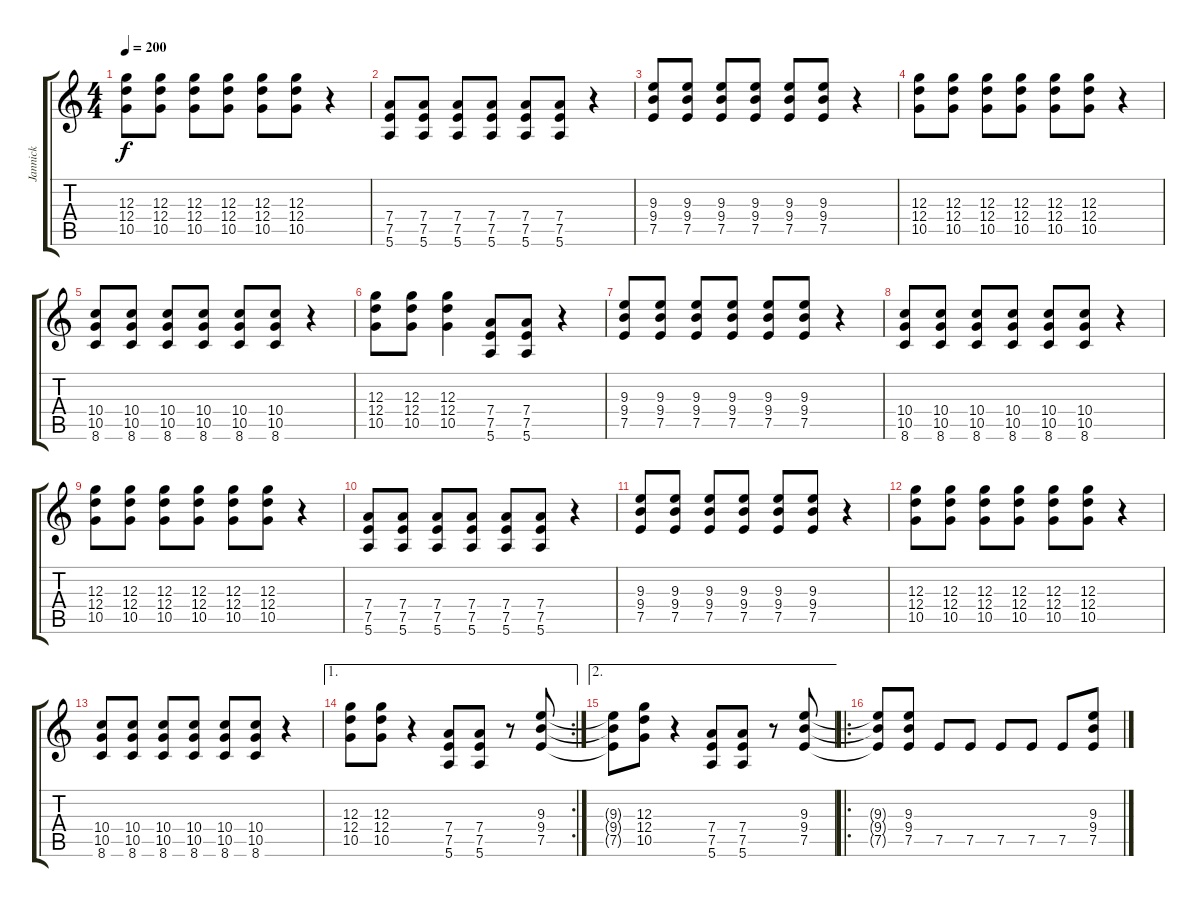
\track ("Jannick" "Jannick") {instrument distortionguitar}
\staff {score tabs}
\tuning (E4 B3 G3 D3 A2 E2) {hide}
\ts (4 4)
\tempo 200
\clef g2
\ks c
(12.3 12.4 10.5).8{dy f} (12.3 12.4 10.5).8 (12.3 12.4 10.5).8 (12.3 12.4 10.5).8 (12.3 12.4 10.5).8 (12.3 12.4 10.5).8 r.4 |
(7.4 7.5 5.6).8 (7.4 7.5 5.6).8 (7.4 7.5 5.6).8 (7.4 7.5 5.6).8 (7.4 7.5 5.6).8 (7.4 7.5 5.6).8 r.4 |
(9.3 9.4 7.5).8 (9.3 9.4 7.5).8 (9.3 9.4 7.5).8 (9.3 9.4 7.5).8 (9.3 9.4 7.5).8 (9.3 9.4 7.5).8 r.4 |
(12.3 12.4 10.5).8 (12.3 12.4 10.5).8 (12.3 12.4 10.5).8 (12.3 12.4 10.5).8 (12.3 12.4 10.5).8 (12.3 12.4 10.5).8 r.4 |
(10.4 10.5 8.6).8 (10.4 10.5 8.6).8 (10.4 10.5 8.6).8 (10.4 10.5 8.6).8 (10.4 10.5 8.6).8 (10.4 10.5 8.6).8 r.4 |
(12.3 12.4 10.5).8 (12.3 12.4 10.5).8 (12.3 12.4 10.5).4 (7.4 7.5 5.6).8 (7.4 7.5 5.6).8 r.4 |
(9.3 9.4 7.5).8 (9.3 9.4 7.5).8 (9.3 9.4 7.5).8 (9.3 9.4 7.5).8 (9.3 9.4 7.5).8 (9.3 9.4 7.5).8 r.4 |
(10.4 10.5 8.6).8 (10.4 10.5 8.6).8 (10.4 10.5 8.6).8 (10.4 10.5 8.6).8 (10.4 10.5 8.6).8 (10.4 10.5 8.6).8 r.4 |
(12.3 12.4 10.5).8 (12.3 12.4 10.5).8 (12.3 12.4 10.5).8 (12.3 12.4 10.5).8 (12.3 12.4 10.5).8 (12.3 12.4 10.5).8 r.4 |
(7.4 7.5 5.6).8 (7.4 7.5 5.6).8 (7.4 7.5 5.6).8 (7.4 7.5 5.6).8 (7.4 7.5 5.6).8 (7.4 7.5 5.6).8 r.4 |
(9.3 9.4 7.5).8 (9.3 9.4 7.5).8 (9.3 9.4 7.5).8 (9.3 9.4 7.5).8 (9.3 9.4 7.5).8 (9.3 9.4 7.5).8 r.4 |
(12.3 12.4 10.5).8 (12.3 12.4 10.5).8 (12.3 12.4 10.5).8 (12.3 12.4 10.5).8 (12.3 12.4 10.5).8 (12.3 12.4 10.5).8 r.4 |
(10.4 10.5 8.6).8 (10.4 10.5 8.6).8 (10.4 10.5 8.6).8 (10.4 10.5 8.6).8 (10.4 10.5 8.6).8 (10.4 10.5 8.6).8 r.4 |
\ae 1
\rc 2
(12.3 12.4 10.5).8 (12.3 12.4 10.5).8 r.4 (7.4 7.5 5.6).8 (7.4 7.5 5.6).8 r.8 (9.3 9.4 7.5).8 |
\ae 2
(9.3{t} 9.4{t} 7.5{t}).8 (12.3 12.4 10.5).8 r.4 (7.4 7.5 5.6).8 (7.4 7.5 5.6).8 r.8 (9.3 9.4 7.5).8 |
\ro
(9.3{t} 9.4{t} 7.5{t}).8 (9.3 9.4 7.5).8 7.5.8 7.5.8 7.5.8 7.5.8 7.5.8 (9.3 9.4 7.5).8
